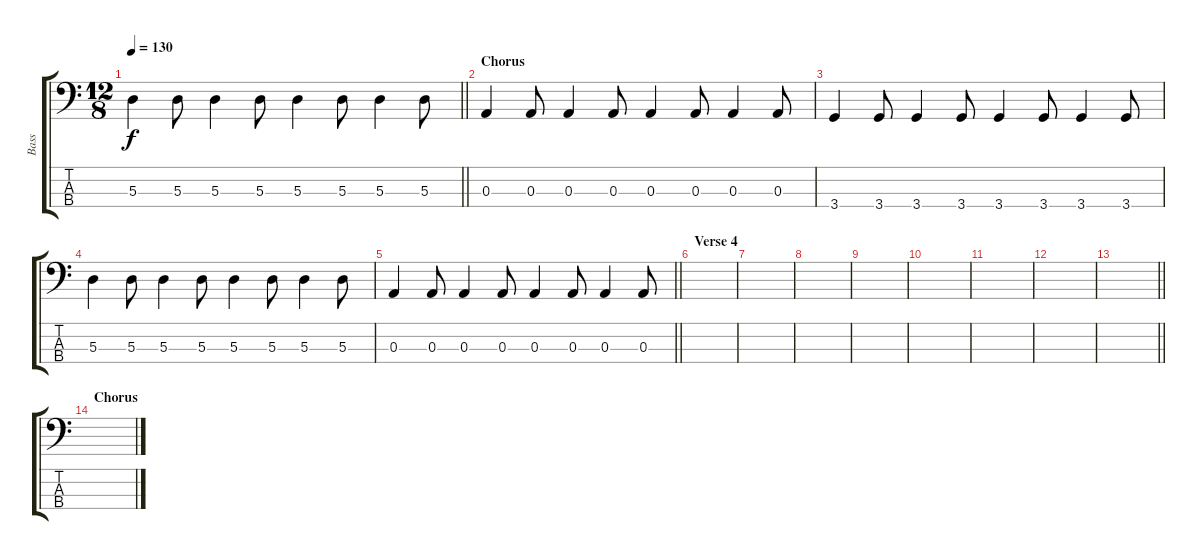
\track ("Bass" "Bass") {instrument electricbassfinger}
\staff {score tabs}
\tuning (G2 D2 A1 E1) {hide}
\ts (12 8)
\tempo 130
\clef f4
\barLineRight lightlight
\ks c
5.3.4{dy f} 5.3.8 5.3.4 5.3.8 5.3.4 5.3.8 5.3.4 5.3.8 |
\section ("" "Chorus")
0.3.4 0.3.8 0.3.4 0.3.8 0.3.4 0.3.8 0.3.4 0.3.8 |
3.4.4 3.4.8 3.4.4 3.4.8 3.4.4 3.4.8 3.4.4 3.4.8 |
5.3.4 5.3.8 5.3.4 5.3.8 5.3.4 5.3.8 5.3.4 5.3.8 |
\barLineRight lightlight
0.3.4 0.3.8 0.3.4 0.3.8 0.3.4 0.3.8 0.3.4 0.3.8 |
\section ("" "Verse 4")
|
|
|
|
|
|
|
\barLineRight lightlight
|
\section ("" "Chorus")
